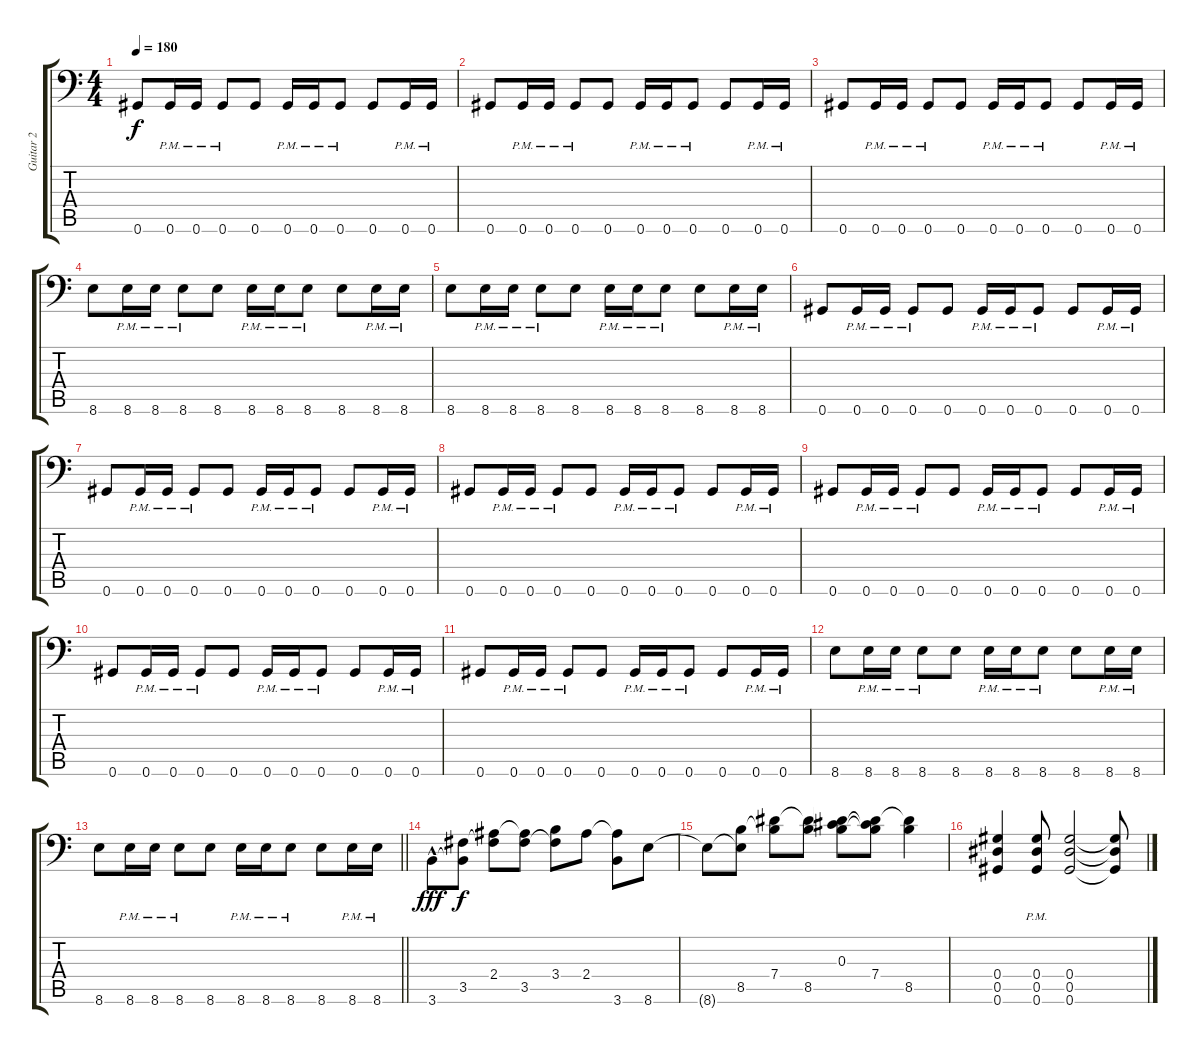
\track ("Guitar 2" "Guitar 2") {instrument overdrivenguitar}
\staff {score tabs}
\tuning (Bb3 F3 Db3 Ab2 Eb2 Ab1) {hide}
\ts (4 4)
\tempo 180
\clef f4
\ks c
0.6.8{dy f} 0.6{pm}.16 0.6{pm}.16 0.6{pm}.8 0.6.8 0.6{pm}.16 0.6{pm}.16 0.6{pm}.8 0.6.8 0.6{pm}.16 0.6{pm}.16 |
0.6.8 0.6{pm}.16 0.6{pm}.16 0.6{pm}.8 0.6.8 0.6{pm}.16 0.6{pm}.16 0.6{pm}.8 0.6.8 0.6{pm}.16 0.6{pm}.16 |
0.6.8 0.6{pm}.16 0.6{pm}.16 0.6{pm}.8 0.6.8 0.6{pm}.16 0.6{pm}.16 0.6{pm}.8 0.6.8 0.6{pm}.16 0.6{pm}.16 |
8.6.8 8.6{pm}.16 8.6{pm}.16 8.6{pm}.8 8.6.8 8.6{pm}.16 8.6{pm}.16 8.6{pm}.8 8.6.8 8.6{pm}.16 8.6{pm}.16 |
8.6.8 8.6{pm}.16 8.6{pm}.16 8.6{pm}.8 8.6.8 8.6{pm}.16 8.6{pm}.16 8.6{pm}.8 8.6.8 8.6{pm}.16 8.6{pm}.16 |
0.6.8 0.6{pm}.16 0.6{pm}.16 0.6{pm}.8 0.6.8 0.6{pm}.16 0.6{pm}.16 0.6{pm}.8 0.6.8 0.6{pm}.16 0.6{pm}.16 |
0.6.8 0.6{pm}.16 0.6{pm}.16 0.6{pm}.8 0.6.8 0.6{pm}.16 0.6{pm}.16 0.6{pm}.8 0.6.8 0.6{pm}.16 0.6{pm}.16 |
0.6.8 0.6{pm}.16 0.6{pm}.16 0.6{pm}.8 0.6.8 0.6{pm}.16 0.6{pm}.16 0.6{pm}.8 0.6.8 0.6{pm}.16 0.6{pm}.16 |
0.6.8 0.6{pm}.16 0.6{pm}.16 0.6{pm}.8 0.6.8 0.6{pm}.16 0.6{pm}.16 0.6{pm}.8 0.6.8 0.6{pm}.16 0.6{pm}.16 |
0.6.8 0.6{pm}.16 0.6{pm}.16 0.6{pm}.8 0.6.8 0.6{pm}.16 0.6{pm}.16 0.6{pm}.8 0.6.8 0.6{pm}.16 0.6{pm}.16 |
0.6.8 0.6{pm}.16 0.6{pm}.16 0.6{pm}.8 0.6.8 0.6{pm}.16 0.6{pm}.16 0.6{pm}.8 0.6.8 0.6{pm}.16 0.6{pm}.16 |
8.6.8 8.6{pm}.16 8.6{pm}.16 8.6{pm}.8 8.6.8 8.6{pm}.16 8.6{pm}.16 8.6{pm}.8 8.6.8 8.6{pm}.16 8.6{pm}.16 |
\barLineRight lightlight
8.6.8 8.6{pm}.16 8.6{pm}.16 8.6{pm}.8 8.6.8 8.6{pm}.16 8.6{pm}.16 8.6{pm}.8 8.6.8 8.6{pm}.16 8.6{pm}.16 |
3.6{hac}.8{dy fff} (3.5 3.6{t}).8{dy f} (2.4 3.5{t}).8 (2.4{t} 3.5).8 (3.4 3.5{t}).8 2.4.8 (2.4{t} 3.6).8 8.6.8 |
8.6{t}.8 (8.5 8.6{t}).8 (7.4 8.5{t}).8 (7.4{t} 8.5).8 (0.3 7.4{t} 8.5{t}).8 (0.3{t} 7.4 8.5{t}).8 (7.4{t} 8.5).4 |
(0.4 0.5 0.6).4 (0.4{pm} 0.5{pm} 0.6{pm}).8 (0.4 0.5 0.6).2 (0.4{t} 0.5{t} 0.6{t}).8
